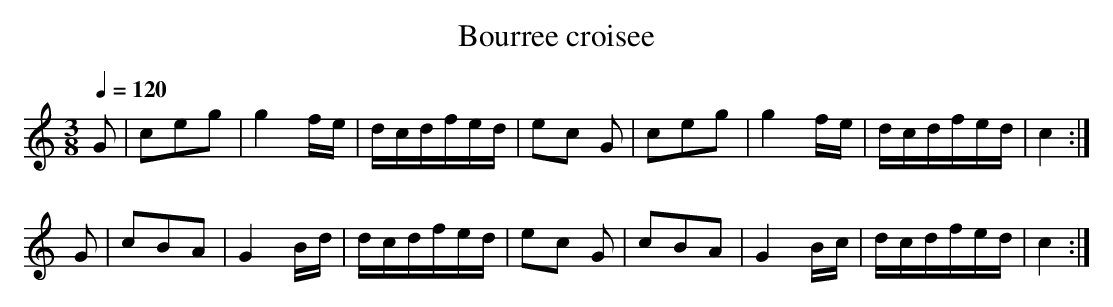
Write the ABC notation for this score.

X:1
T:Bourree croisee
M:3/8
L:1/16
Q:1/4=120
K:C
G2|c2e2g2|g4 fe|dcdfed|e2c2\
G2|c2e2g2|g4 fe|dcdfed|c4:|
G2|c2B2A2|G4 Bd|dcdfed|e2c2\
G2|c2B2A2|G4 Bc|dcdfed|c4:|
